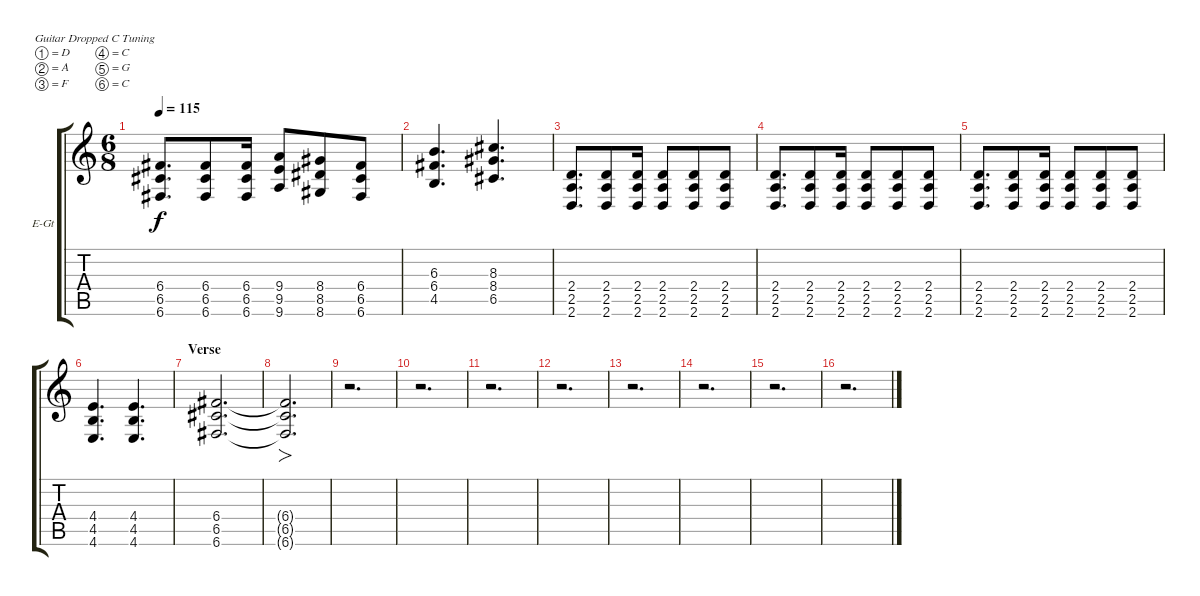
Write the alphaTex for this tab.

\bracketExtendMode groupsimilarinstruments
\firstSystemTrackNameOrientation horizontal
\otherSystemsTrackNameOrientation horizontal
\track ("Electric Guitar 1" "E-Gt") {instrument distortionguitar}
\staff {score tabs}
\tuning (D4 A3 F3 C3 G2 C2)
\ts (6 8)
\tempo 115
\clef g2
\ks c
(6.6 6.5 6.4).8{d dy f} (6.4 6.5 6.6).8 (6.6 6.5 6.4).16 (9.4 9.5 9.6).8 (8.4 8.5 8.6).8 (6.4 6.5 6.6).8 |
(4.5 6.4 6.3).4{d} (8.3 8.4 6.5).4{d} |
(2.6 2.5 2.4).8{d} (2.5 2.6 2.4).8 (2.6 2.5 2.4).16 (2.5 2.6 2.4).8 (2.5 2.6 2.4).8 (2.5 2.6 2.4).8 |
(2.6 2.5 2.4).8{d} (2.5 2.6 2.4).8 (2.6 2.5 2.4).16 (2.5 2.6 2.4).8 (2.5 2.6 2.4).8 (2.5 2.6 2.4).8 |
(2.6 2.5 2.4).8{d} (2.5 2.6 2.4).8 (2.6 2.5 2.4).16 (2.5 2.6 2.4).8 (2.5 2.6 2.4).8 (2.5 2.6 2.4).8 |
(4.6 4.5 4.4).4{d} (4.4 4.5 4.6).4{d} |
\section ("" "Verse")
(6.6 6.5 6.4).2{d} |
(6.4{t} 6.5{t} 6.6{t}).2{fo d} |
r.2{d} |
r.2{d} |
r.2{d} |
r.2{d} |
r.2{d} |
r.2{d} |
r.2{d} |
r.2{d}
